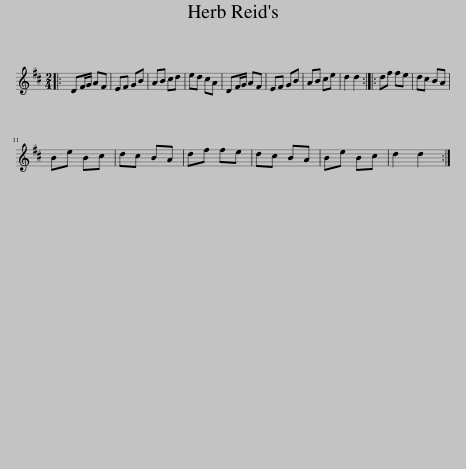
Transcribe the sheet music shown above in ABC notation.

X:1
L:1/8
M:2/4
I:linebreak $
K:D
V:1 treble
V:1
|: DF/G/ AF | EF GB | AB cd | ed cA | DF/G/ AF | %5
 EF GB | AB ce | d2 d2 :: df fe | dc BA |$ %10
 Be Bc | dc BA | df fe | dc BA | Be Bc | %15
 d2 d2 :| %16
